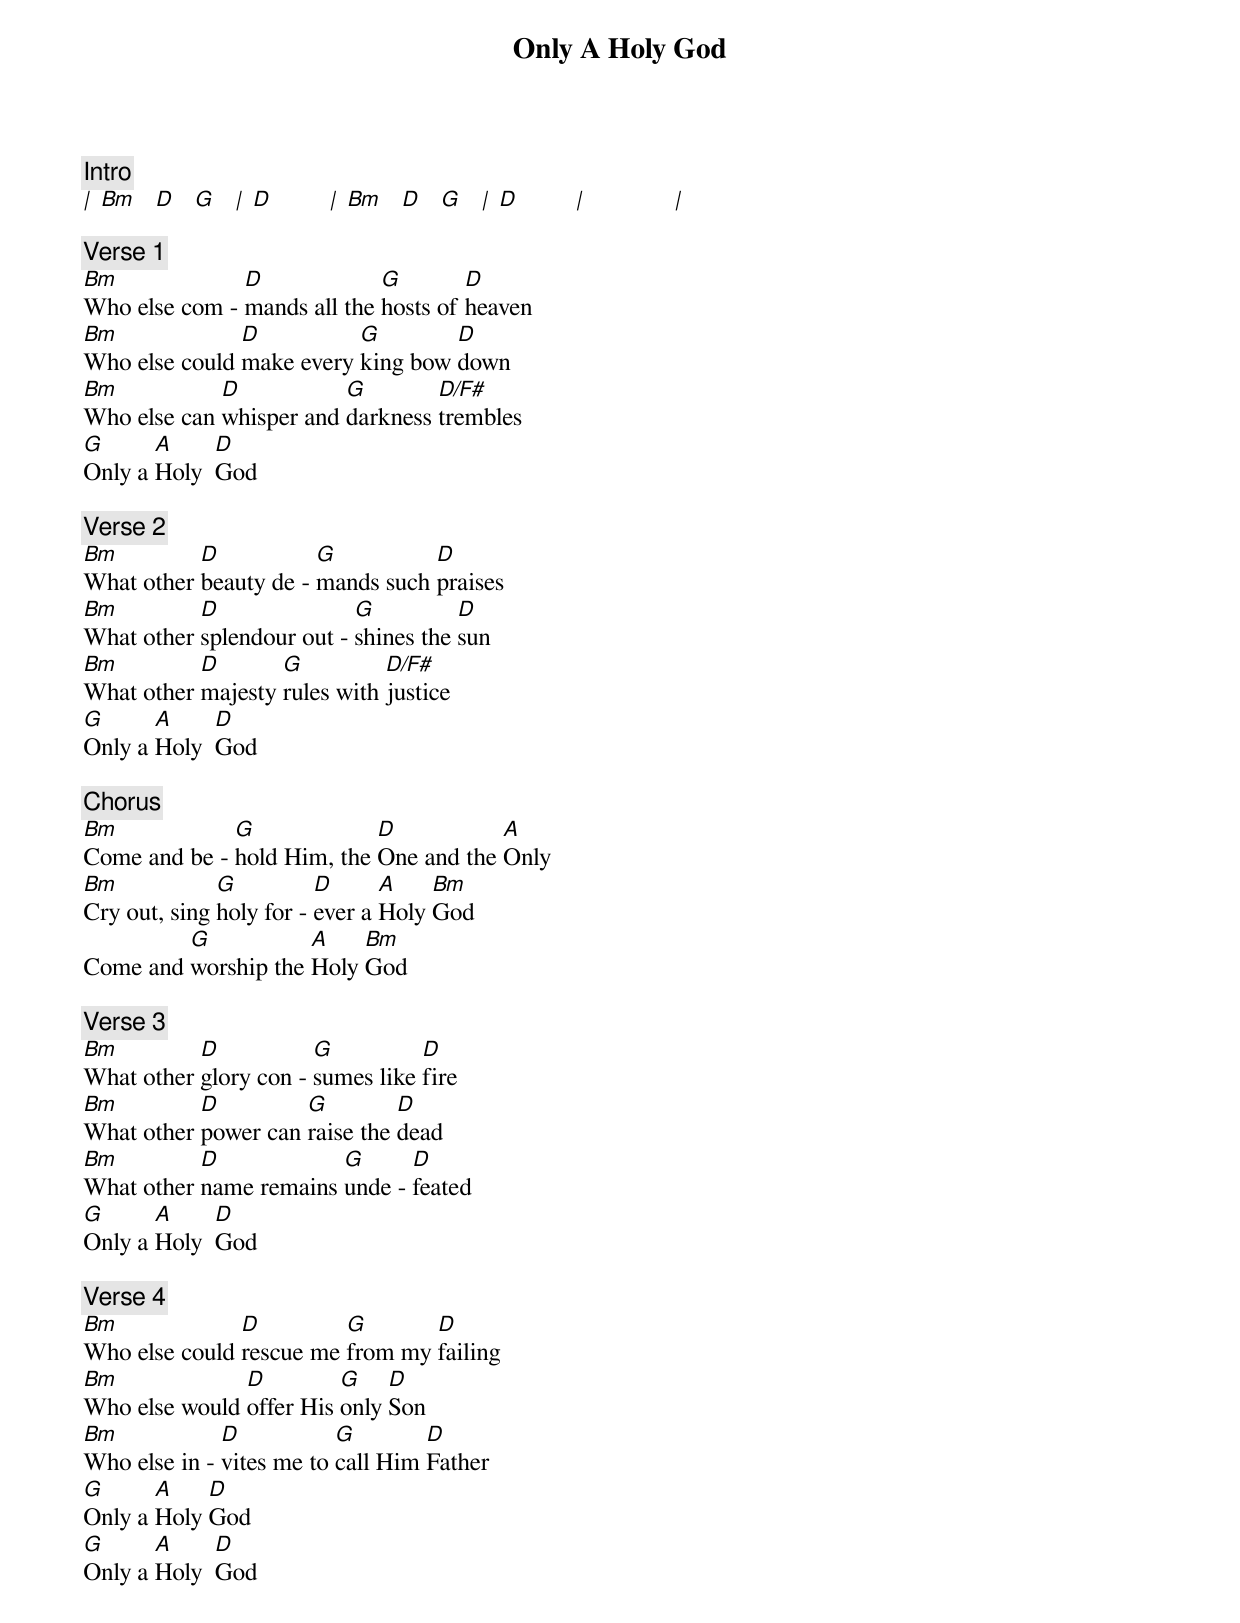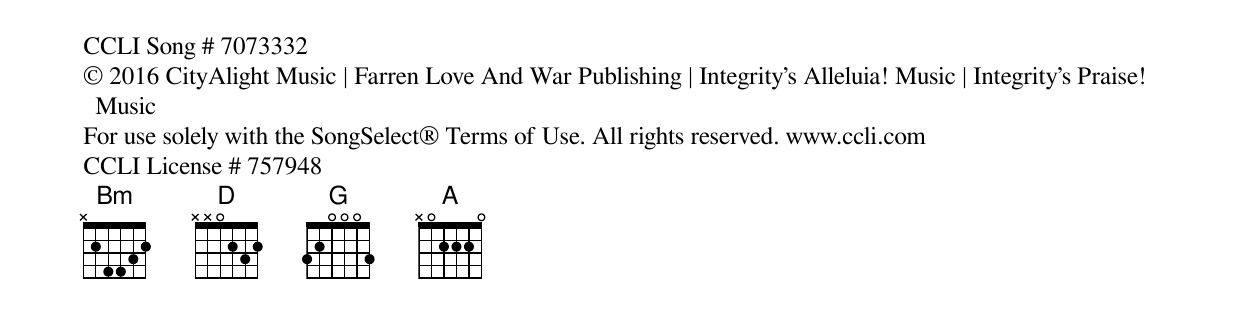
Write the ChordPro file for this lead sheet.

{title: Only A Holy God}
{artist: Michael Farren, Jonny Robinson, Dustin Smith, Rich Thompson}
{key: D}
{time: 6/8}
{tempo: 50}
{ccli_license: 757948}
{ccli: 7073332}
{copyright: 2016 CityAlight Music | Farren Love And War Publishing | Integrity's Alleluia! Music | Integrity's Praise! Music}
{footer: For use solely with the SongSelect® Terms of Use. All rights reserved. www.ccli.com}

{comment: Intro}
[|] [Bm]   [D]   [G]   [|] [D]         [|] [Bm]   [D]   [G]   [|] [D]         [|]              [|]

{comment: Verse 1}
[Bm]Who else com - [D]mands all the [G]hosts of [D]heaven
[Bm]Who else could [D]make every [G]king bow [D]down
[Bm]Who else can [D]whisper and [G]darkness [D/F#]trembles
[G]Only a [A]Holy  [D]God

{comment: Verse 2}
[Bm]What other [D]beauty de - [G]mands such [D]praises
[Bm]What other [D]splendour out - [G]shines the [D]sun
[Bm]What other [D]majesty [G]rules with [D/F#]justice
[G]Only a [A]Holy  [D]God

{comment: Chorus}
[Bm]Come and be - [G]hold Him, the [D]One and the [A]Only
[Bm]Cry out, sing [G]holy for - [D]ever a [A]Holy [Bm]God
Come and [G]worship the [A]Holy [Bm]God

{comment: Verse 3}
[Bm]What other [D]glory con - [G]sumes like [D]fire
[Bm]What other [D]power can [G]raise the [D]dead
[Bm]What other [D]name remains [G]unde - [D]feated
[G]Only a [A]Holy  [D]God

{comment: Verse 4}
[Bm]Who else could [D]rescue me [G]from my [D]failing
[Bm]Who else would [D]offer His [G]only [D]Son
[Bm]Who else in - [D]vites me to [G]call Him [D]Father
[G]Only a [A]Holy [D]God
[G]Only a [A]Holy  [D]God


CCLI Song # 7073332
© 2016 CityAlight Music | Farren Love And War Publishing | Integrity's Alleluia! Music | Integrity's Praise! Music
For use solely with the SongSelect® Terms of Use. All rights reserved. www.ccli.com
CCLI License # 757948
